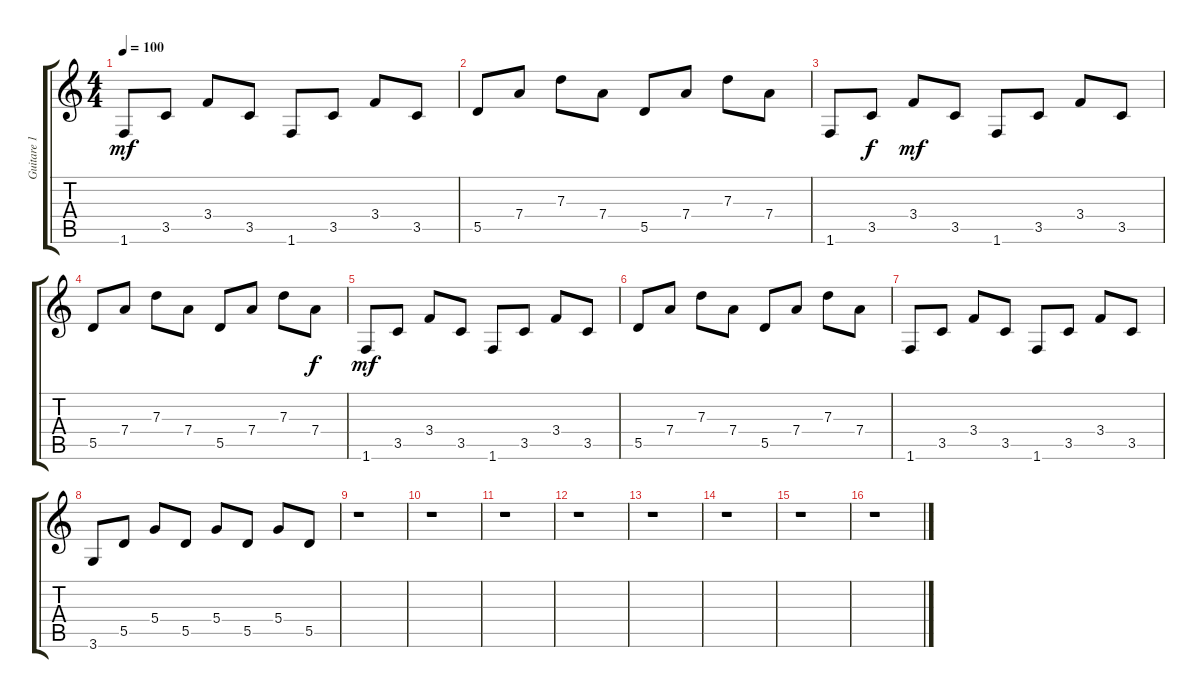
\track ("Guitare 1" "Guitare 1") {instrument distortionguitar}
\staff {score tabs}
\tuning (E4 B3 G3 D3 A2 E2) {hide}
\ts (4 4)
\tempo 100
\clef g2
\ks c
1.6.8{dy mf} 3.5.8 3.4.8 3.5.8 1.6.8 3.5.8 3.4.8 3.5.8 |
5.5.8 7.4.8 7.3.8 7.4.8 5.5.8 7.4.8 7.3.8 7.4.8 |
1.6.8 3.5.8{dy f} 3.4.8{dy mf} 3.5.8 1.6.8 3.5.8 3.4.8 3.5.8 |
5.5.8 7.4.8 7.3.8 7.4.8 5.5.8 7.4.8 7.3.8 7.4.8{dy f} |
1.6.8{dy mf} 3.5.8 3.4.8 3.5.8 1.6.8 3.5.8 3.4.8 3.5.8 |
5.5.8 7.4.8 7.3.8 7.4.8 5.5.8 7.4.8 7.3.8 7.4.8 |
1.6.8 3.5.8 3.4.8 3.5.8 1.6.8 3.5.8 3.4.8 3.5.8 |
3.6.8 5.5.8 5.4.8 5.5.8 5.4.8 5.5.8 5.4.8 5.5.8 |
r.1 |
r.1 |
r.1 |
r.1 |
r.1 |
r.1 |
r.1 |
r.1
